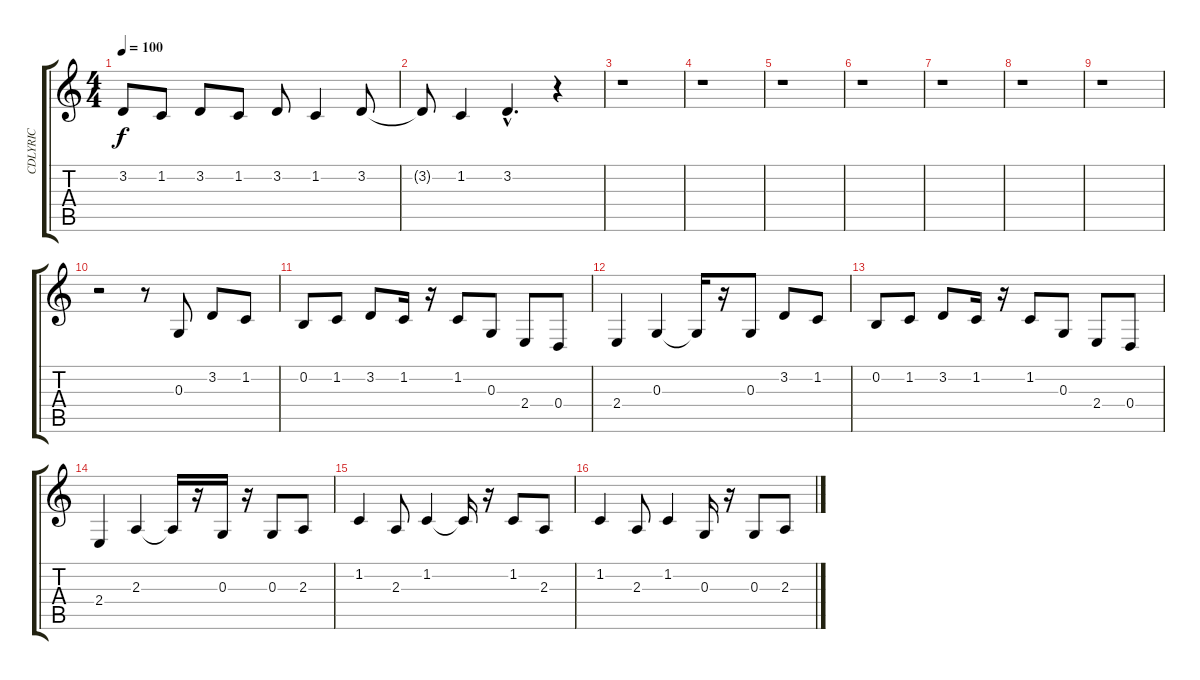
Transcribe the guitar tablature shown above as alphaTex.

\track ("CDLYRIC" "CDLYRIC") {instrument flute}
\staff {score tabs}
\tuning (E4 B3 G3 D3 A2 E2) {hide}
\ts (4 4)
\tempo 100
\clef g2
\ks c
3.2.8{dy f} 1.2.8 3.2.8 1.2.8 3.2.8 1.2.4 3.2.8 |
3.2{t}.8 1.2.4 3.2{hac}.4{d} r.4 |
r.1 |
r.1 |
r.1 |
r.1 |
r.1 |
r.1 |
r.1 |
r.2 r.8 0.3.8 3.2.8 1.2.8 |
0.2.8 1.2.8 3.2.8 1.2.16 r.16 1.2.8 0.3.8 2.4.8 0.4.8 |
2.4.4 0.3.4 0.3{t}.16 r.16 0.3.8 3.2.8 1.2.8 |
0.2.8 1.2.8 3.2.8 1.2.16 r.16 1.2.8 0.3.8 2.4.8 0.4.8 |
2.4.4 2.3.4 2.3{t}.16 r.16 0.3.16 r.16 0.3.8 2.3.8 |
1.2.4 2.3.8 1.2.4 1.2{t}.16 r.16 1.2.8 2.3.8 |
1.2.4 2.3.8 1.2.4 0.3.16 r.16 0.3.8 2.3.8
